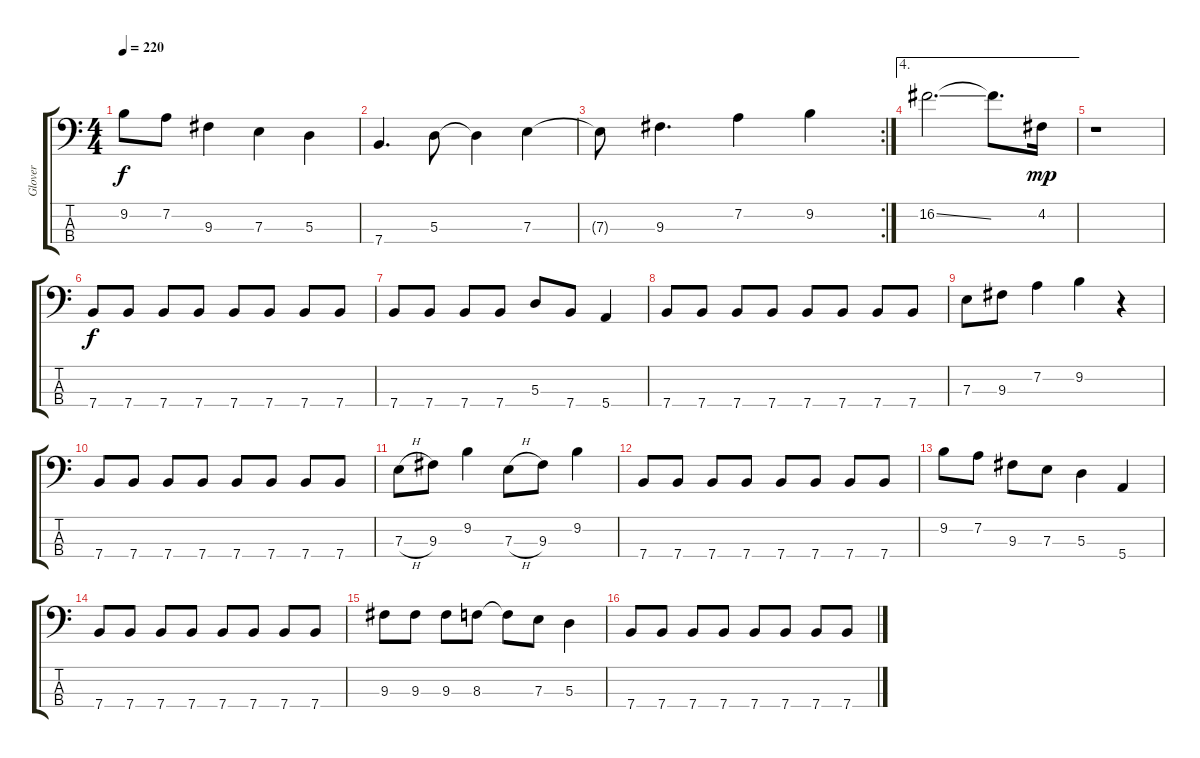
\track ("Glover" "Glover") {instrument electricbasspick}
\staff {score tabs}
\tuning (G2 D2 A1 E1) {hide}
\ts (4 4)
\tempo 220
\clef f4
\ks c
9.2.8{dy f} 7.2.8 9.3.4 7.3.4 5.3.4 |
7.4.4{d} 5.3.8 5.3{t}.4 7.3.4 |
\rc 2
7.3{t}.8 9.3.4{d} 7.2.4 9.2.4 |
\ae 4
16.2{ss}.2{d} 16.2{t}.8{d} 4.2.16{dy mp} |
r.1 |
7.4.8{dy f} 7.4.8 7.4.8 7.4.8 7.4.8 7.4.8 7.4.8 7.4.8 |
7.4.8 7.4.8 7.4.8 7.4.8 5.3.8 7.4.8 5.4.4 |
7.4.8 7.4.8 7.4.8 7.4.8 7.4.8 7.4.8 7.4.8 7.4.8 |
7.3.8 9.3.8 7.2.4 9.2.4 r.4 |
7.4.8 7.4.8 7.4.8 7.4.8 7.4.8 7.4.8 7.4.8 7.4.8 |
7.3{h}.8 9.3.8 9.2.4 7.3{h}.8 9.3.8 9.2.4 |
7.4.8 7.4.8 7.4.8 7.4.8 7.4.8 7.4.8 7.4.8 7.4.8 |
9.2.8 7.2.8 9.3.8 7.3.8 5.3.4 5.4.4 |
7.4.8 7.4.8 7.4.8 7.4.8 7.4.8 7.4.8 7.4.8 7.4.8 |
9.3.8 9.3.8 9.3.8 8.3.8 8.3{t}.8 7.3.8 5.3.4 |
7.4.8 7.4.8 7.4.8 7.4.8 7.4.8 7.4.8 7.4.8 7.4.8
